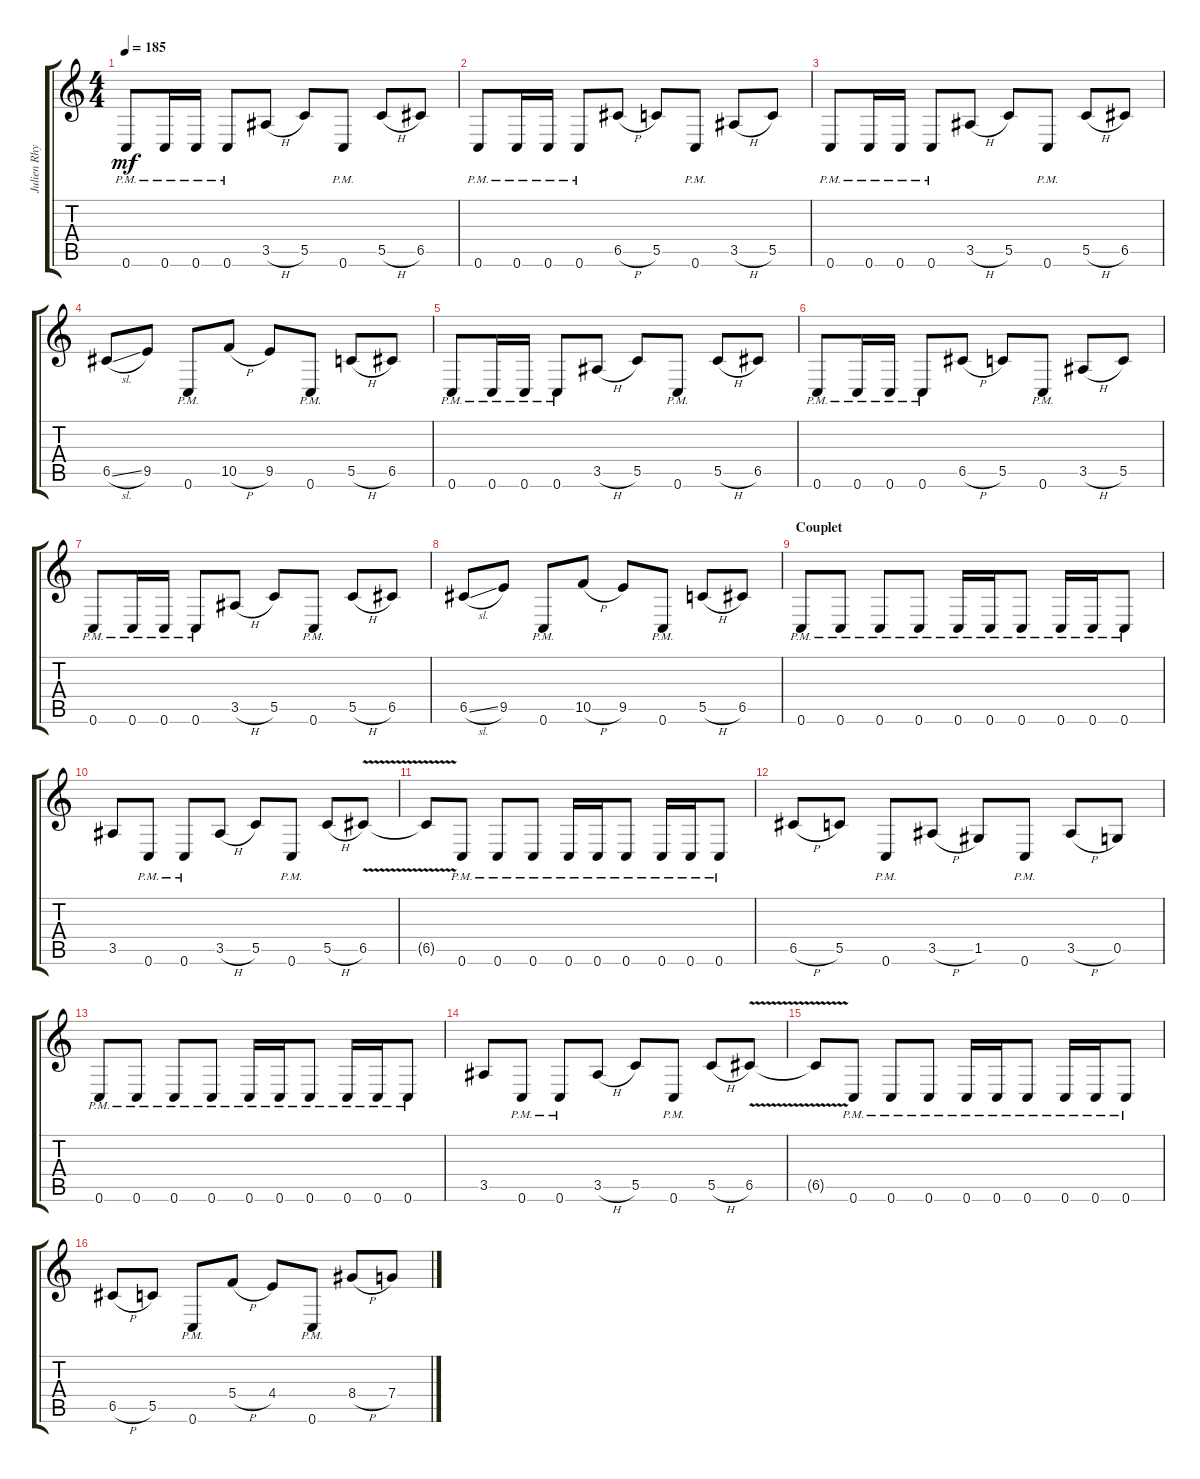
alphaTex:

\track ("Julien Rhythm" "Julien Rhy") {instrument distortionguitar}
\staff {score tabs}
\tuning (D4 A3 F3 C3 G2 C2) {hide}
\ts (4 4)
\tempo 185
\clef g2
\ks c
0.6{pm}.8{dy mf} 0.6{pm}.16 0.6{pm}.16 0.6{pm}.8 3.5{h}.8 5.5.8 0.6{pm}.8 5.5{h}.8 6.5.8 |
0.6{pm}.8 0.6{pm}.16 0.6{pm}.16 0.6{pm}.8 6.5{h}.8 5.5.8 0.6{pm}.8 3.5{h}.8 5.5.8 |
0.6{pm}.8 0.6{pm}.16 0.6{pm}.16 0.6{pm}.8 3.5{h}.8 5.5.8 0.6{pm}.8 5.5{h}.8 6.5.8 |
6.5{sl}.8 9.5.8 0.6{pm}.8 10.5{h}.8 9.5.8 0.6{pm}.8 5.5{h}.8 6.5.8 |
0.6{pm}.8 0.6{pm}.16 0.6{pm}.16 0.6{pm}.8 3.5{h}.8 5.5.8 0.6{pm}.8 5.5{h}.8 6.5.8 |
0.6{pm}.8 0.6{pm}.16 0.6{pm}.16 0.6{pm}.8 6.5{h}.8 5.5.8 0.6{pm}.8 3.5{h}.8 5.5.8 |
0.6{pm}.8 0.6{pm}.16 0.6{pm}.16 0.6{pm}.8 3.5{h}.8 5.5.8 0.6{pm}.8 5.5{h}.8 6.5.8 |
6.5{sl}.8 9.5.8 0.6{pm}.8 10.5{h}.8 9.5.8 0.6{pm}.8 5.5{h}.8 6.5.8 |
\section ("" "Couplet")
0.6{pm}.8 0.6{pm}.8 0.6{pm}.8 0.6{pm}.8 0.6{pm}.16 0.6{pm}.16 0.6{pm}.8 0.6{pm}.16 0.6{pm}.16 0.6{pm}.8 |
3.5.8 0.6{pm}.8 0.6{pm}.8 3.5{h}.8 5.5.8 0.6{pm}.8 5.5{h}.8 6.5{v}.8 |
6.5{v t}.8 0.6{pm}.8 0.6{pm}.8 0.6{pm}.8 0.6{pm}.16 0.6{pm}.16 0.6{pm}.8 0.6{pm}.16 0.6{pm}.16 0.6{pm}.8 |
6.5{h}.8 5.5.8 0.6{pm}.8 3.5{h}.8 1.5.8 0.6{pm}.8 3.5{h}.8 0.5.8 |
0.6{pm}.8 0.6{pm}.8 0.6{pm}.8 0.6{pm}.8 0.6{pm}.16 0.6{pm}.16 0.6{pm}.8 0.6{pm}.16 0.6{pm}.16 0.6{pm}.8 |
3.5.8 0.6{pm}.8 0.6{pm}.8 3.5{h}.8 5.5.8 0.6{pm}.8 5.5{h}.8 6.5{v}.8 |
6.5{v t}.8 0.6{pm}.8 0.6{pm}.8 0.6{pm}.8 0.6{pm}.16 0.6{pm}.16 0.6{pm}.8 0.6{pm}.16 0.6{pm}.16 0.6{pm}.8 |
6.5{h}.8 5.5.8 0.6{pm}.8 5.4{h}.8 4.4.8 0.6{pm}.8 8.4{h}.8 7.4.8
